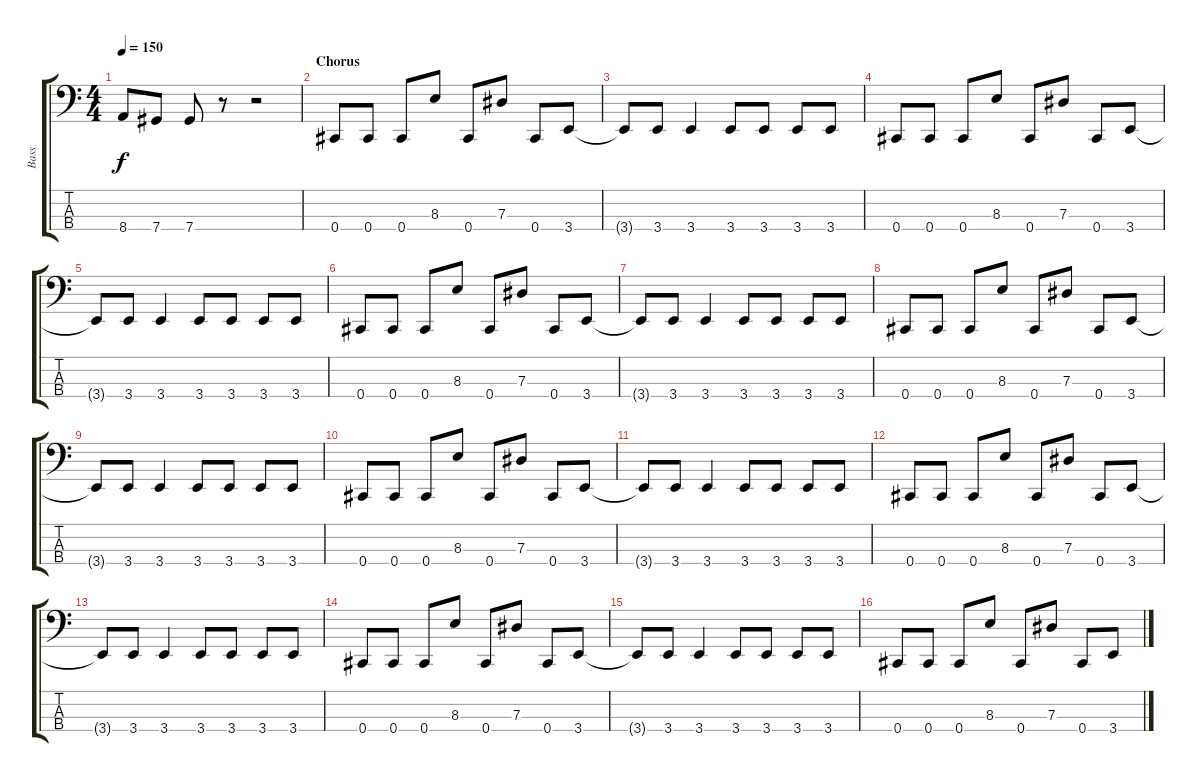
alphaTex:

\track ("Bass" "Bass") {instrument electricbassfinger}
\staff {score tabs}
\tuning (Gb2 Db2 Ab1 Db1) {hide}
\ts (4 4)
\tempo 150
\clef f4
\ks c
8.4.8{dy f} 7.4.8 7.4.8 r.8 r.2 |
\section ("" "Chorus")
0.4.8 0.4.8 0.4.8 8.3.8 0.4.8 7.3.8 0.4.8 3.4.8 |
3.4{t}.8 3.4.8 3.4.4 3.4.8 3.4.8 3.4.8 3.4.8 |
0.4.8 0.4.8 0.4.8 8.3.8 0.4.8 7.3.8 0.4.8 3.4.8 |
3.4{t}.8 3.4.8 3.4.4 3.4.8 3.4.8 3.4.8 3.4.8 |
0.4.8 0.4.8 0.4.8 8.3.8 0.4.8 7.3.8 0.4.8 3.4.8 |
3.4{t}.8 3.4.8 3.4.4 3.4.8 3.4.8 3.4.8 3.4.8 |
0.4.8 0.4.8 0.4.8 8.3.8 0.4.8 7.3.8 0.4.8 3.4.8 |
3.4{t}.8 3.4.8 3.4.4 3.4.8 3.4.8 3.4.8 3.4.8 |
0.4.8 0.4.8 0.4.8 8.3.8 0.4.8 7.3.8 0.4.8 3.4.8 |
3.4{t}.8 3.4.8 3.4.4 3.4.8 3.4.8 3.4.8 3.4.8 |
0.4.8 0.4.8 0.4.8 8.3.8 0.4.8 7.3.8 0.4.8 3.4.8 |
3.4{t}.8 3.4.8 3.4.4 3.4.8 3.4.8 3.4.8 3.4.8 |
0.4.8 0.4.8 0.4.8 8.3.8 0.4.8 7.3.8 0.4.8 3.4.8 |
3.4{t}.8 3.4.8 3.4.4 3.4.8 3.4.8 3.4.8 3.4.8 |
0.4.8 0.4.8 0.4.8 8.3.8 0.4.8 7.3.8 0.4.8 3.4.8
